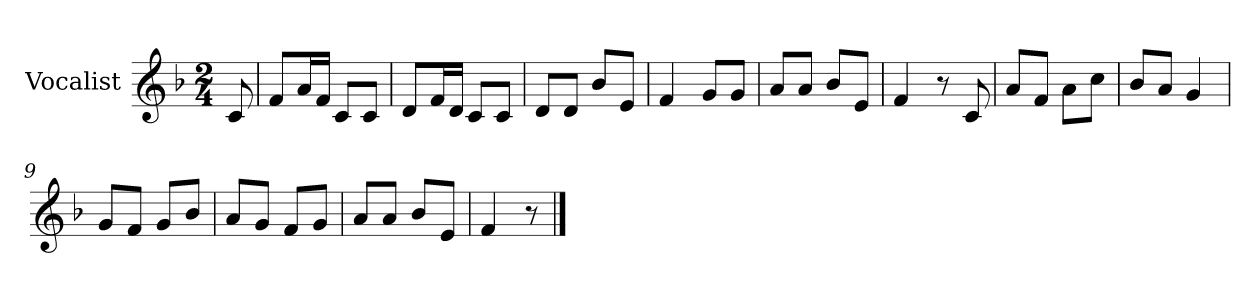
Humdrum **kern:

**kern
*part1
*staff1
*I"Vocalist
*k[b-]
*F:
*M2/4
=
8c
=1
8fL
16aL
16fJJ
8cL
8cJ
=2
8dL
16fL
16dJJ
8cL
8cJ
=3
8dL
8dJ
8b-L
8eJ
=4
4f
8gL
8gJ
=5
8aL
8aJ
8b-L
8eJ
=6
4f
8r
8c
=7
8aL
8fJ
8aL
8ccJ
=8
8b-L
8aJ
4g
=9
8gL
8fJ
8gL
8b-J
=10
8aL
8gJ
8fL
8gJ
=11
8aL
8aJ
8b-L
8eJ
=12
4f
8r
==
*-
